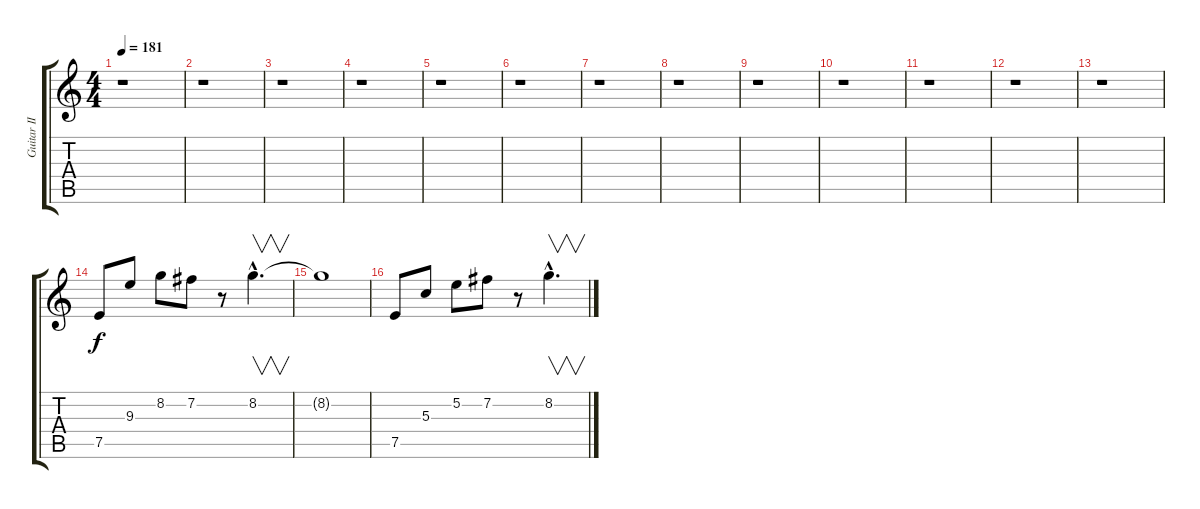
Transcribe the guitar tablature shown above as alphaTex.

\track ("Guitar II" "Guitar II") {instrument overdrivenguitar}
\staff {score tabs}
\tuning (E4 B3 G3 D3 A2 E2) {hide}
\ts (4 4)
\tempo 181
\clef g2
\ks c
r.1{dy f} |
r.1 |
r.1 |
r.1 |
r.1 |
r.1 |
r.1 |
r.1 |
r.1 |
r.1 |
r.1 |
r.1 |
r.1 |
7.5.8 9.3.8 8.2.8 7.2.8 r.8 8.2{hac}.4{v d} |
8.2{t}.1 |
7.5.8 5.3.8 5.2.8 7.2.8 r.8 8.2{hac}.4{v d}
